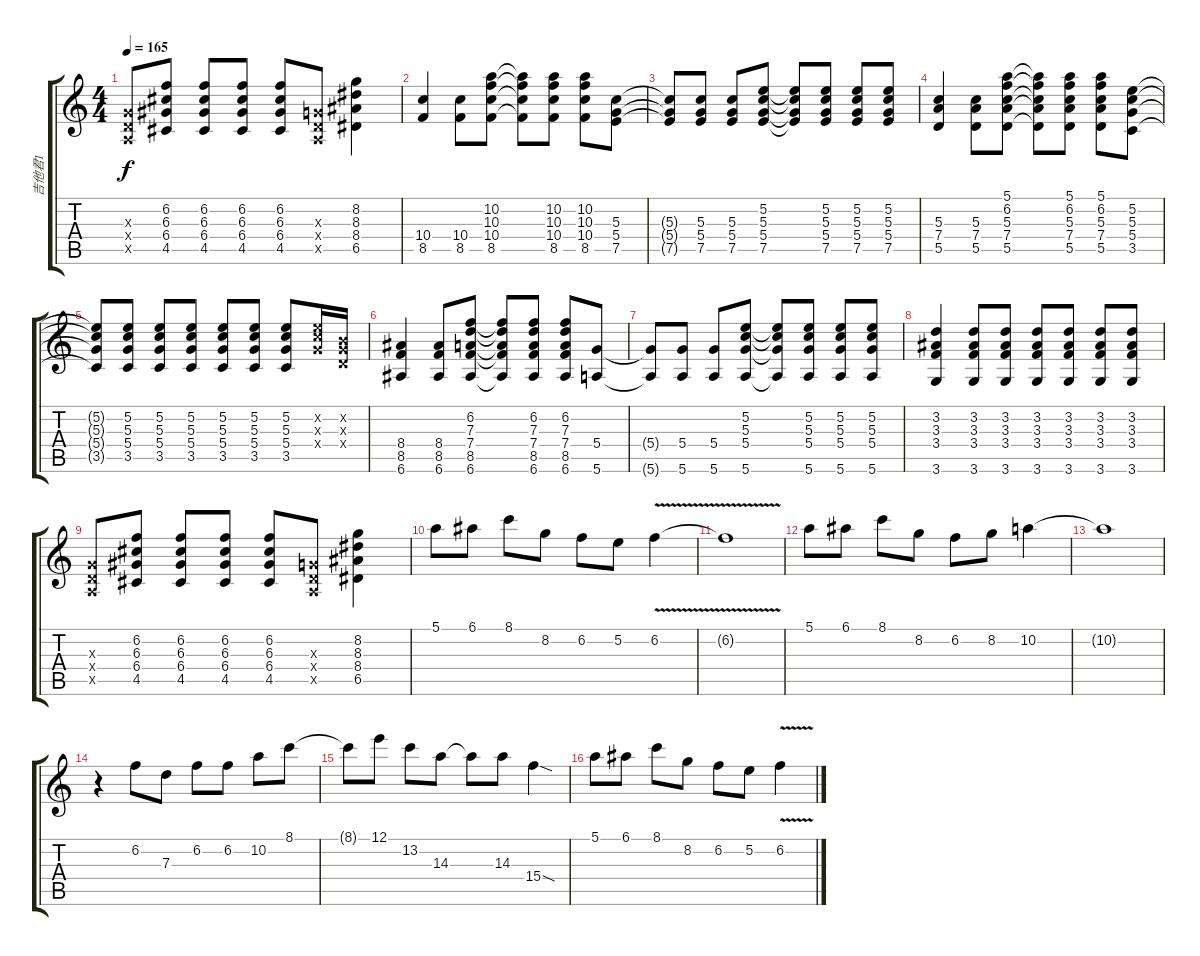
\track ("吉他君1" "吉他君1") {instrument acousticguitarsteel}
\staff {score tabs}
\tuning (E4 B3 G3 D3 A2 E2) {hide}
\ts (4 4)
\tempo 165
\clef g2
\ks c
(0.3{x} 0.4{x} 0.5{x}).8{dy f} (6.2 6.3 6.4 4.5).8 (6.2 6.3 6.4 4.5).8 (6.2 6.3 6.4 4.5).8 (6.2 6.3 6.4 4.5).8 (0.3{x} 0.4{x} 0.5{x}).8 (8.2 8.3 8.4 6.5).4 |
(10.4 8.5).4 (10.4 8.5).8 (10.2 10.3 10.4 8.5).8 (10.2{t} 10.3{t} 10.4{t} 8.5{t}).8 (10.2 10.3 10.4 8.5).8 (10.2 10.3 10.4 8.5).8 (5.3 5.4 7.5).8 |
(5.3{t} 5.4{t} 7.5{t}).8 (5.3 5.4 7.5).8 (5.3 5.4 7.5).8 (5.2 5.3 5.4 7.5).8 (5.2{t} 5.3{t} 5.4{t} 7.5{t}).8 (5.2 5.3 5.4 7.5).8 (5.2 5.3 5.4 7.5).8 (5.2 5.3 5.4 7.5).8 |
(5.3 7.4 5.5).4 (5.3 7.4 5.5).8 (5.1 6.2 5.3 7.4 5.5).8 (5.1{t} 6.2{t} 5.3{t} 7.4{t} 5.5{t}).8 (5.1 6.2 5.3 7.4 5.5).8 (5.1 6.2 5.3 7.4 5.5).8 (5.2 5.3 5.4 3.5).8 |
(5.2{t} 5.3{t} 5.4{t} 3.5{t}).8 (5.2 5.3 5.4 3.5).8 (5.2 5.3 5.4 3.5).8 (5.2 5.3 5.4 3.5).8 (5.2 5.3 5.4 3.5).8 (5.2 5.3 5.4 3.5).8 (5.2 5.3 5.4 3.5).8 (5.2{x} 5.3{x} 5.4{x}).16 (0.2{x} 0.3{x} 0.4{x}).16 |
(8.4 8.5 6.6).4 (8.4 8.5 6.6).8 (6.2 7.3 7.4 8.5 6.6).8 (6.2{t} 7.3{t} 7.4{t} 8.5{t} 6.6{t}).8 (6.2 7.3 7.4 8.5 6.6).8 (6.2 7.3 7.4 8.5 6.6).8 (5.4 5.6).8 |
(5.4{t} 5.6{t}).8 (5.4 5.6).8 (5.4 5.6).8 (5.2 5.3 5.4 5.6).8 (5.2{t} 5.3{t} 5.4{t} 5.6{t}).8 (5.2 5.3 5.4 5.6).8 (5.2 5.3 5.4 5.6).8 (5.2 5.3 5.4 5.6).8 |
(3.2 3.3 3.4 3.6).4 (3.2 3.3 3.4 3.6).8 (3.2 3.3 3.4 3.6).8 (3.2 3.3 3.4 3.6).8 (3.2 3.3 3.4 3.6).8 (3.2 3.3 3.4 3.6).8 (3.2 3.3 3.4 3.6).8 |
(0.3{x} 0.4{x} 0.5{x}).8 (6.2 6.3 6.4 4.5).8 (6.2 6.3 6.4 4.5).8 (6.2 6.3 6.4 4.5).8 (6.2 6.3 6.4 4.5).8 (0.3{x} 0.4{x} 0.5{x}).8 (8.2 8.3 8.4 6.5).4 |
5.1.8 6.1.8 8.1.8 8.2.8 6.2.8 5.2.8 6.2{v}.4 |
6.2{t}.1 |
5.1.8 6.1.8 8.1.8 8.2.8 6.2.8 8.2.8 10.2.4 |
10.2{t}.1 |
r.4 6.2.8 7.3.8 6.2.8 6.2.8 10.2.8 8.1.8 |
8.1{t}.8 12.1.8 13.2.8 14.3.8 14.3{t}.8 14.3.8 15.4{sod}.4 |
5.1.8 6.1.8 8.1.8 8.2.8 6.2.8 5.2.8 6.2{v}.4
